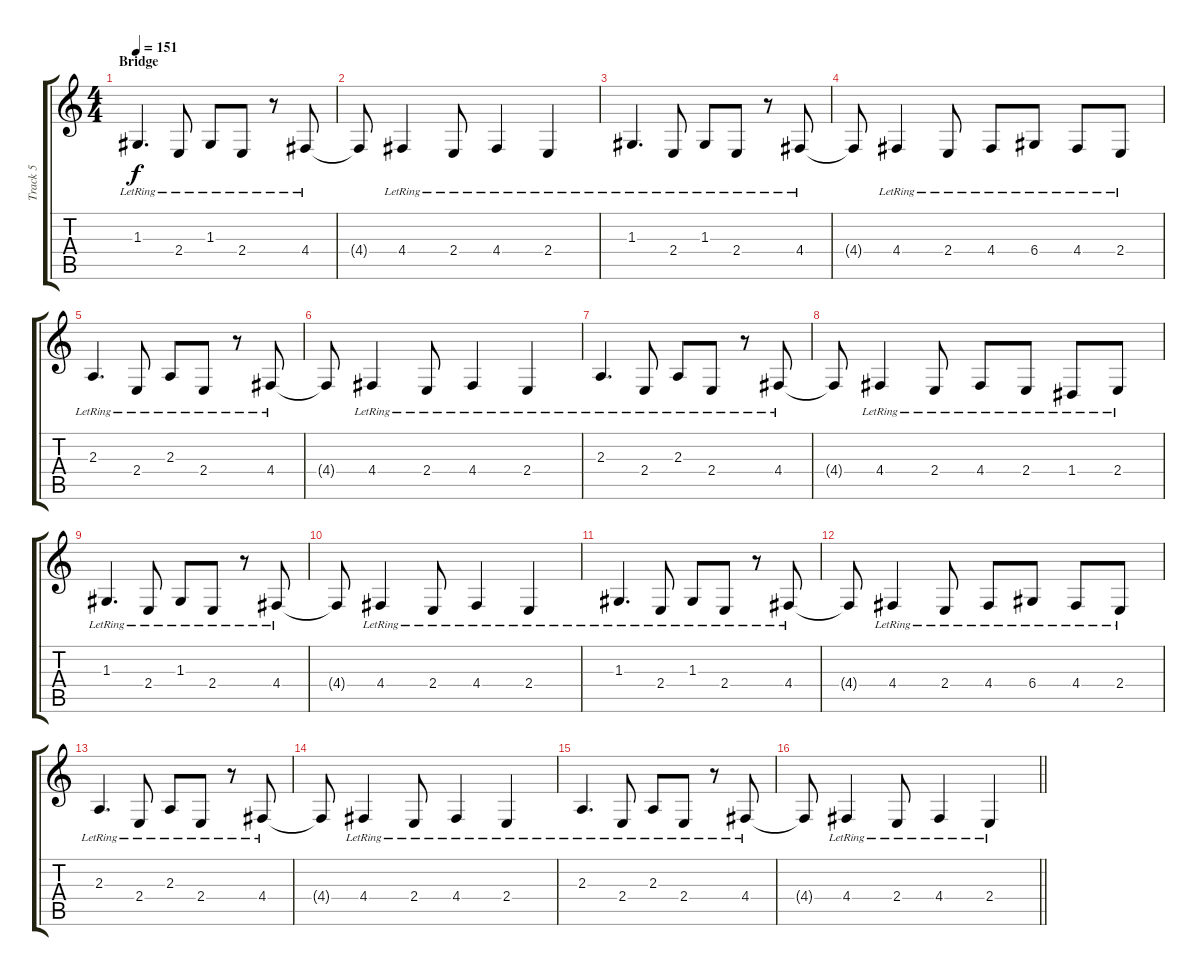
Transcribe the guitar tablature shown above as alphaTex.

\track ("Track 5" "Track 5") {instrument vibraphone}
\staff {score tabs}
\tuning (E4 B3 G3 D3 A2 E2) {hide}
\ts (4 4)
\section ("" "Bridge")
\tempo 151
\clef g2
\ks c
1.3{lr}.4{d dy f} 2.4{lr}.8 1.3{lr}.8 2.4{lr}.8 r.8 4.4{lr}.8 |
4.4{t}.8 4.4{lr}.4 2.4{lr}.8 4.4{lr}.4 2.4{lr}.4 |
1.3{lr}.4{d} 2.4{lr}.8 1.3{lr}.8 2.4{lr}.8 r.8 4.4{lr}.8 |
4.4{t}.8 4.4{lr}.4 2.4{lr}.8 4.4{lr}.8 6.4{lr}.8 4.4{lr}.8 2.4{lr}.8 |
2.3{lr}.4{d} 2.4{lr}.8 2.3{lr}.8 2.4{lr}.8 r.8 4.4{lr}.8 |
4.4{t}.8 4.4{lr}.4 2.4{lr}.8 4.4{lr}.4 2.4{lr}.4 |
2.3{lr}.4{d} 2.4{lr}.8 2.3{lr}.8 2.4{lr}.8 r.8 4.4{lr}.8 |
4.4{t}.8 4.4{lr}.4 2.4{lr}.8 4.4{lr}.8 2.4{lr}.8 1.4{lr}.8 2.4{lr}.8 |
1.3{lr}.4{d} 2.4{lr}.8 1.3{lr}.8 2.4{lr}.8 r.8 4.4{lr}.8 |
4.4{t}.8 4.4{lr}.4 2.4{lr}.8 4.4{lr}.4 2.4{lr}.4 |
1.3{lr}.4{d} 2.4{lr}.8 1.3{lr}.8 2.4{lr}.8 r.8 4.4{lr}.8 |
4.4{t}.8 4.4{lr}.4 2.4{lr}.8 4.4{lr}.8 6.4{lr}.8 4.4{lr}.8 2.4{lr}.8 |
2.3{lr}.4{d} 2.4{lr}.8 2.3{lr}.8 2.4{lr}.8 r.8 4.4{lr}.8 |
4.4{t}.8 4.4{lr}.4 2.4{lr}.8 4.4{lr}.4 2.4{lr}.4 |
2.3{lr}.4{d} 2.4{lr}.8 2.3{lr}.8 2.4{lr}.8 r.8 4.4{lr}.8 |
\barLineRight lightlight
4.4{t}.8 4.4{lr}.4 2.4{lr}.8 4.4{lr}.4 2.4{lr}.4
